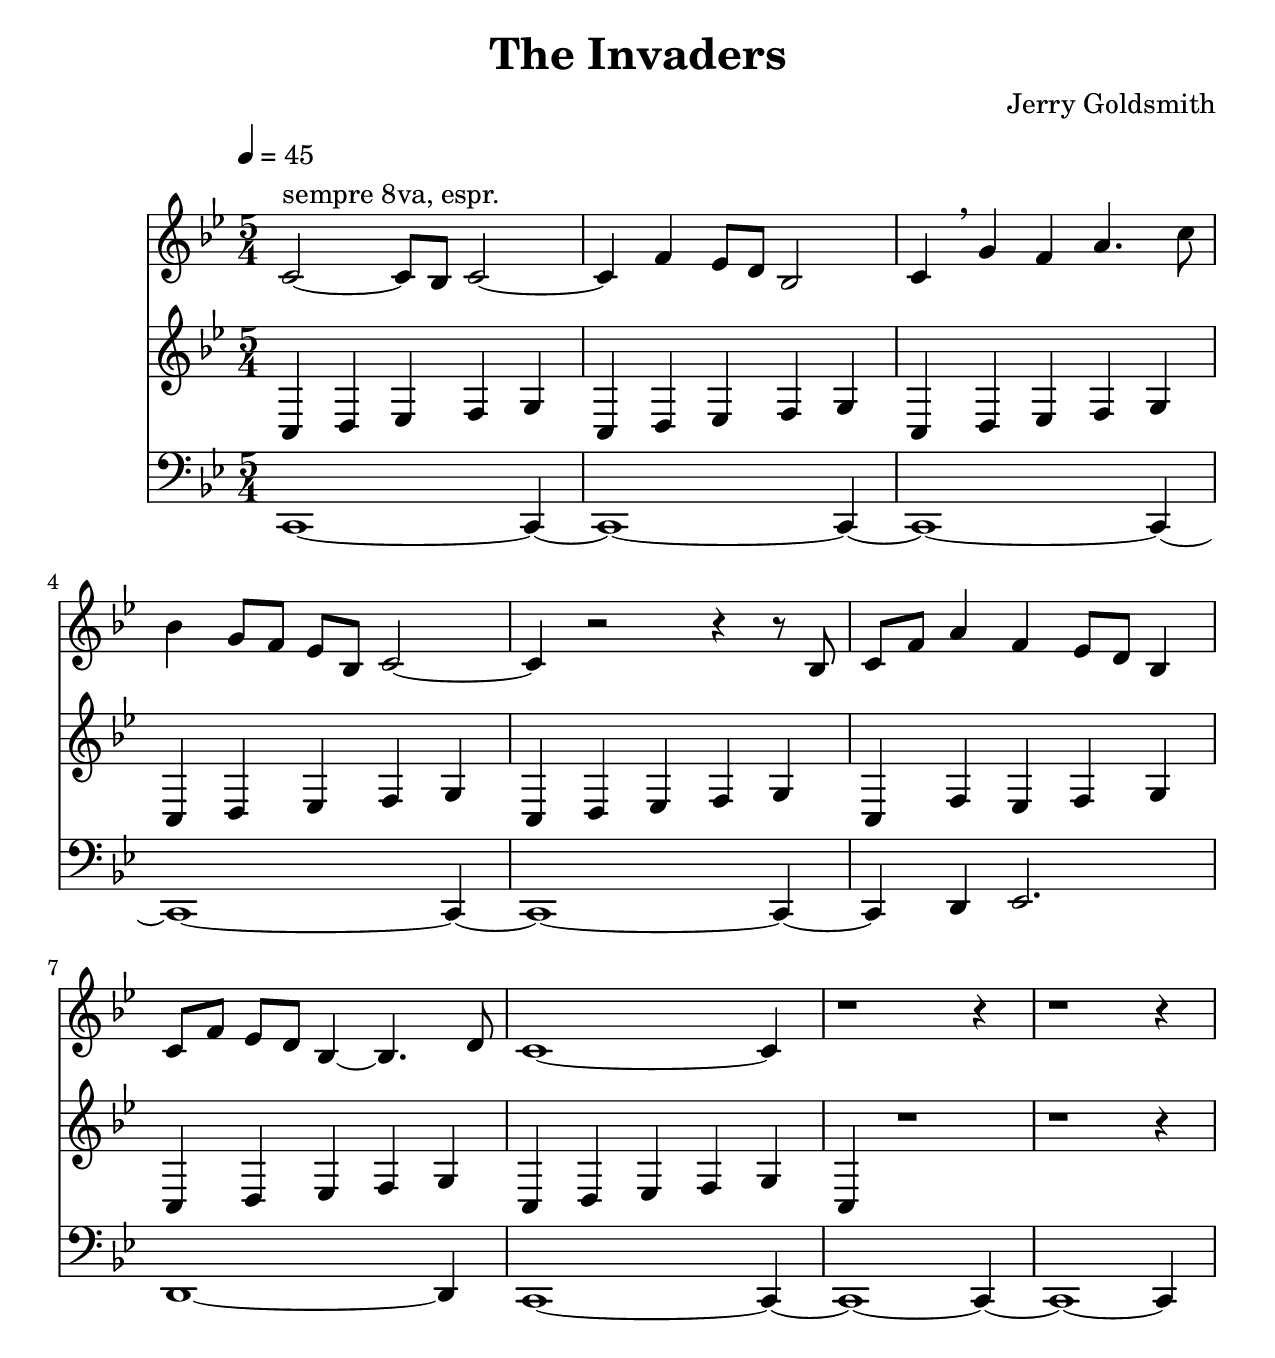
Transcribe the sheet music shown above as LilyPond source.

%  The Invaders (excerpt) by Jerry Goldsmith 
%  The Twilight Zone (second series, episode 15)  first aired January 27, 1961
%  notated by Tom Ace, December 2005
%  GNU LilyPond format; see http://lilypond.org

#(set-default-paper-size "letter")    % remove this line for DIN A4
#(set-global-staff-size 24)

\header {
   title = "The Invaders"
   composer = "Jerry Goldsmith"
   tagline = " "
}

\paper {
  aftertitlespace = 19\mm
  betweensystemspace = 25\mm
}

\relative <<
   \new Staff {
      \set Staff.instrument = "Vl."
      \override Score.MetronomeMark #'padding = #4.0
      \tempo 4=45
      \time 5/4
      \clef treble
      \key c \dorian
      
      c'2~ ^"sempre 8va, espr." 
      c8  bes8 c2~ | c4 f4 ees8 d8 bes2 | c4 \breathe g'4 f4 a4. c8 
      \break
      bes4 g8 f8 ees8 bes8 c2~ | c4 r2 r4 r8 bes8 | c8 f8 a4 f4 es8 d8 bes4
      \break
      c8 f8 ees8 d8 bes4~ bes4. d8 | c1~ c4 | r1 r4 | r1 r4
   }

   \new Staff {
      \set Staff.instrument = "Arpa"
      \time 5/4
      \clef treble
      \key c \dorian
      c,4 d ees f g
      c,  d ees f g
      c,  d ees f g
      c,  d ees f g
      c,  d ees f g
      c,  f ees f g
      c,  d ees f g
      c,  d ees f g
      c,  r1
      r1 r4
   }
   
   \new Staff {
      \set Staff.instrument = "Vlc."
      \time 5/4
      \clef bass
      \key c \dorian
      c,1~ c4~
      c1~  c4~
      c1~  c4~
      c1~  c4~
      c1~  c4~
      c4   d4  ees2.
      d1~  d4 
      c1~  c4~
      c1~  c4~
      c1~  c4
   }
>>

